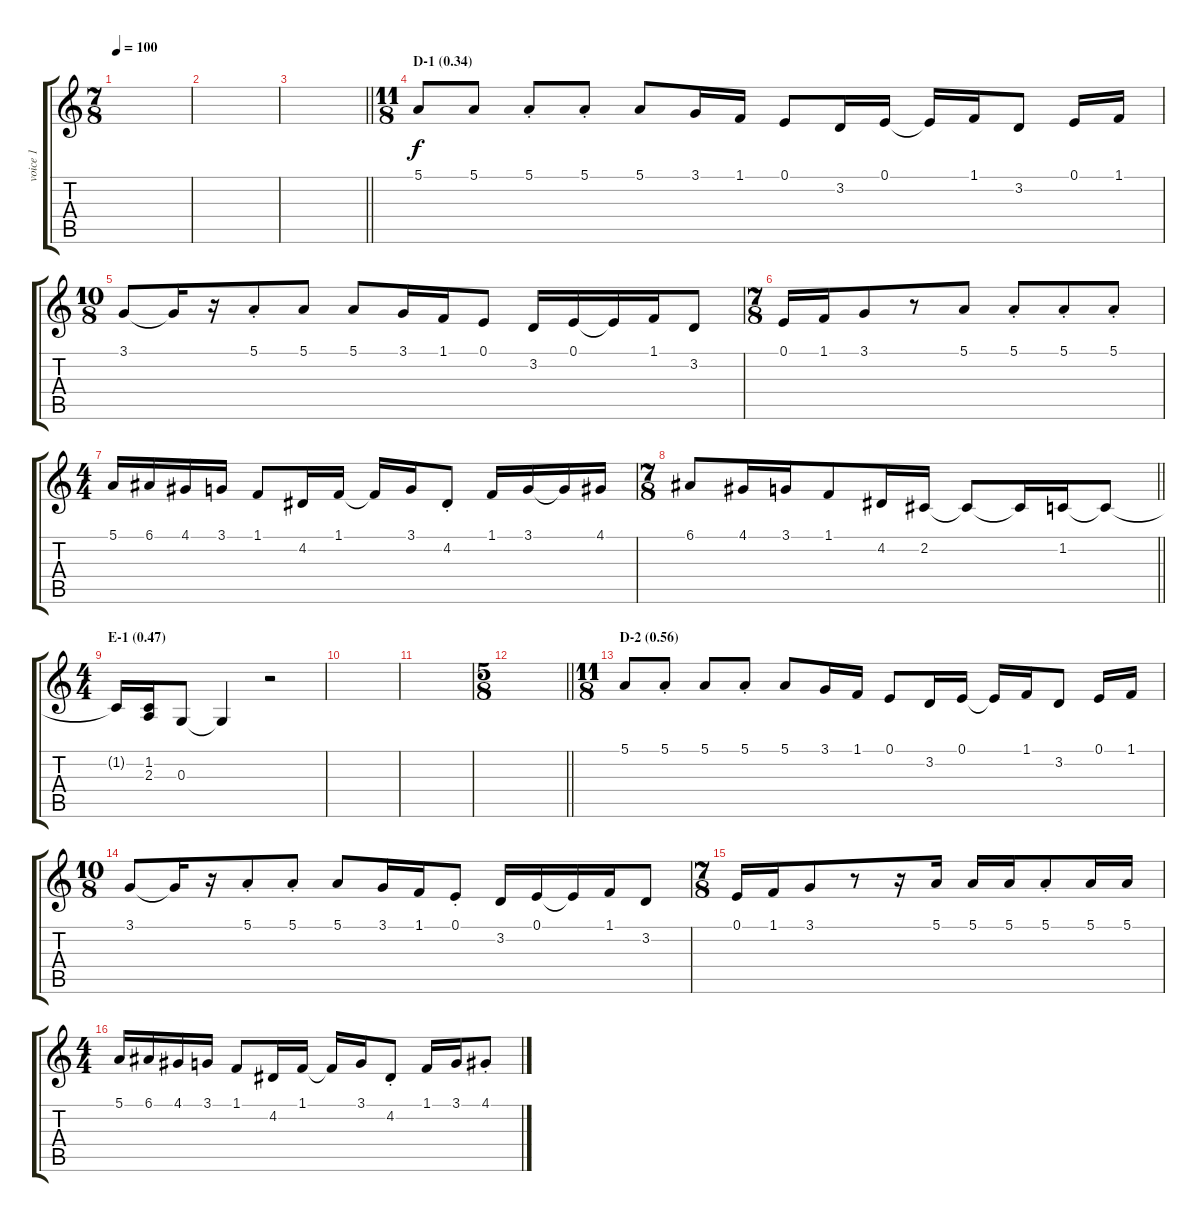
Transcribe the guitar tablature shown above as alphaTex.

\track ("voice 1" "voice 1") {instrument clarinet}
\staff {score tabs}
\tuning (E4 B3 G3 D3 A2 E2) {hide}
\ts (7 8)
\tempo 100
\clef g2
\ks c
|
|
\barLineRight lightlight
|
\ts (11 8)
\section ("" "D-1 (0.34)")
5.1.8 5.1.8 5.1{st}.8 5.1{st}.8 5.1.8 3.1.16 1.1.16 0.1.8 3.2.16 0.1.16 0.1{t}.16 1.1.16 3.2.8 0.1.16 1.1.16 |
\ts (10 8)
3.1.8 3.1{t}.16 r.16 5.1{st}.8 5.1.8 5.1.8 3.1.16 1.1.16 0.1.8 3.2.16 0.1.16 0.1{t}.16 1.1.16 3.2.8 |
\ts (7 8)
0.1.16 1.1.16 3.1.8 r.8 5.1.8 5.1{st}.8 5.1{st}.8 5.1{st}.8 |
\ts (4 4)
5.1.16 6.1.16 4.1.16 3.1.16 1.1.8 4.2.16 1.1.16 1.1{t}.16 3.1.16 4.2{st}.8 1.1.16 3.1.16 3.1{t}.16 4.1.16 |
\ts (7 8)
\barLineRight lightlight
6.1.8 4.1.16 3.1.16 1.1.8 4.2.16 2.2.16 2.2{t}.8 2.2{t}.16 1.2.16 1.2{t}.8 |
\ts (4 4)
\section ("" "E-1 (0.47)")
1.2{t}.16 (1.2 2.3).16 0.3.8 0.3{t}.4 r.2 |
|
|
\ts (5 8)
\barLineRight lightlight
|
\ts (11 8)
\section ("" "D-2 (0.56)")
5.1.8 5.1{st}.8 5.1.8 5.1{st}.8 5.1.8 3.1.16 1.1.16 0.1.8 3.2.16 0.1.16 0.1{t}.16 1.1.16 3.2.8 0.1.16 1.1.16 |
\ts (10 8)
3.1.8 3.1{t}.16 r.16 5.1{st}.8 5.1{st}.8 5.1.8 3.1.16 1.1.16 0.1{st}.8 3.2.16 0.1.16 0.1{t}.16 1.1.16 3.2.8 |
\ts (7 8)
0.1.16 1.1.16 3.1.8 r.8 r.16 5.1.16 5.1.16 5.1.16 5.1{st}.8 5.1.16 5.1.16 |
\ts (4 4)
5.1.16 6.1.16 4.1.16 3.1.16 1.1.8 4.2.16 1.1.16 1.1{t}.16 3.1.16 4.2{st}.8 1.1.16 3.1.16 4.1{st}.8
